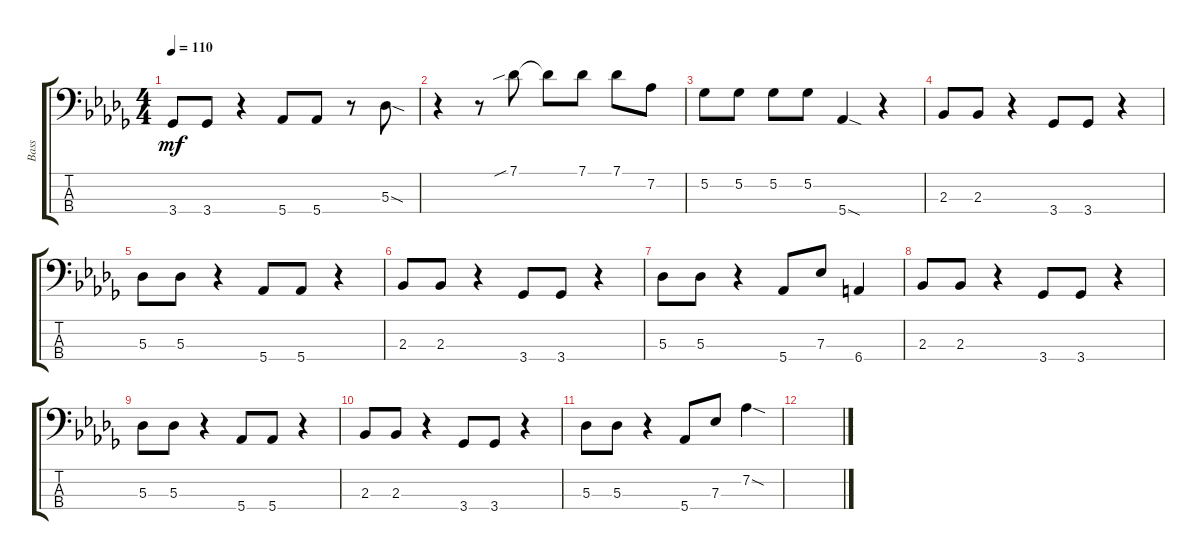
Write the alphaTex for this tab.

\track ("Bass" "Bass") {instrument electricbassfinger}
\staff {score tabs}
\tuning (Gb2 Db2 Ab1 Eb1) {hide}
\ts (4 4)
\tempo 110
\clef f4
\ks db
3.4.8{dy mf} 3.4.8 r.4 5.4.8 5.4.8 r.8 5.3{sod}.8 |
r.4 r.8 7.1{sib}.8 7.1{t}.8 7.1.8 7.1.8 7.2.8 |
5.2.8 5.2.8 5.2.8 5.2.8 5.4{sod}.4 r.4 |
\section ("" "")
2.3.8 2.3.8 r.4 3.4.8 3.4.8 r.4 |
5.3.8 5.3.8 r.4 5.4.8 5.4.8 r.4 |
2.3.8 2.3.8 r.4 3.4.8 3.4.8 r.4 |
5.3.8 5.3.8 r.4 5.4.8 7.3.8 6.4.4 |
2.3.8 2.3.8 r.4 3.4.8 3.4.8 r.4 |
5.3.8 5.3.8 r.4 5.4.8 5.4.8 r.4 |
2.3.8 2.3.8 r.4 3.4.8 3.4.8 r.4 |
5.3.8 5.3.8 r.4 5.4.8 7.3.8 7.2{sod}.4 |
\section ("" "")
